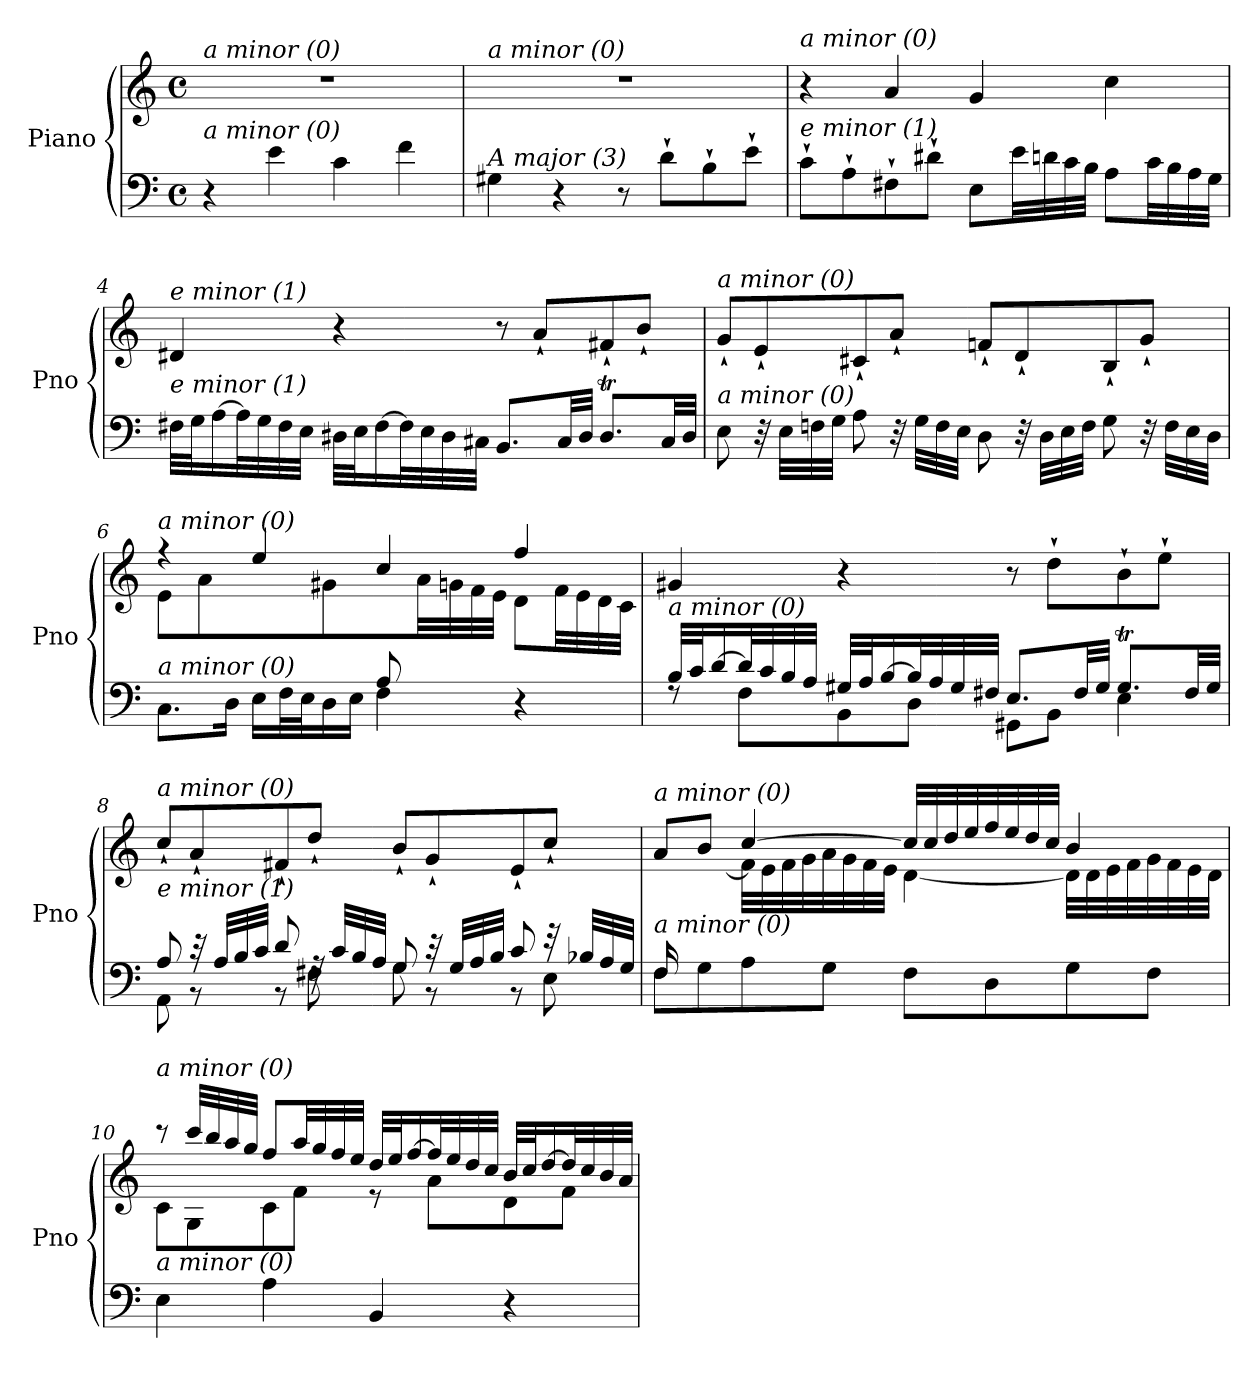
**kern	**kern
*part1	*part1
*staff2	*staff1
*I"Piano	*
*I'Pno	*
*clefF4	*clefG2
*k[]	*k[]
*M4/4	*M4/4
*met(c)	*met(c)
=1	=1
!	!LO:TX:i:t=a minor (0)
!LO:TX:i:t=a minor (0)	!
4r	1r
4e\	.
4c\	.
4f\	.
=2	=2
!	!LO:TX:i:t=a minor (0)
!LO:TX:i:t=A major (3)	!
4G#X\	1r
4r	.
8r	.
8d`\L	.
8B`\	.
8e`\J	.
=3	=3
!	!LO:TX:i:t=a minor (0)
!LO:TX:i:t=e minor (1)	!
8c`\L	4r
8A`\	.
8F#X`\	4a/
8d#X`\J	.
8E\L	4g/
32e\LL	.
32dn\	.
32c\	.
32B\JJJ	.
8A\L	4cc\
32c\LL	.
32B\	.
32A\	.
32G\JJJ	.
!!LO:LB:g=z
=4	=4
!	!LO:TX:i:t=e minor (1)
!LO:TX:i:t=e minor (1)	!
32F#X\LLL	4d#X/
32G\J	.
[16A\	.
32A\L]	.
32G\	.
32F#\	.
32E\JJJ	.
32D#X\LLL	4r
32E\J	.
[16F#\	.
32F#\L]	.
32E\	.
32D#\	.
32C#X\JJJ	.
8.BB/L	8r
.	8a`/L
32C#/LL	.
32D#/JJJ	.
8.D#t/L	8f#X`/
.	8b`/J
32C#/LL	.
32D#/JJJ	.
=5	=5
!	!LO:TX:i:t=a minor (0)
!LO:TX:i:t=a minor (0)	!
8E\	8g`/L
32r	8e`/
32E\LLL	.
32Fn\	.
32G\JJJ	.
8A\	8c#X`/
32r	8a`/J
32G\LLL	.
32F\	.
32E\JJJ	.
8D\	8fn`/L
32r	8d`/
32D\LLL	.
32E\	.
32F\JJJ	.
8G\	8B`/
32r	8g`/J
32F\LLL	.
32E\	.
32D\JJJ	.
!!LO:LB:g=z
=6	=6
*^	*^
!	!	!LO:TX:i:t=a minor (0)	!
!LO:TX:i:t=a minor (0)	!	!	!
2ryy	8.C\L	4r	8e\
.	.	.	4a\
.	16D\Jk	.	.
.	16E\LL	4ee/	.
.	32F\L	.	.
.	32E\J	.	.
.	16D\	.	8g#X\
.	16E\JJ	.	.
8A/L	4F\	4cc/	8ryy
4.ryy	.	.	32a\LL
.	.	.	32gn\
.	.	.	32f\
.	.	.	32e\JJJ
.	4r	4ff/	8d\L
.	.	.	32f\LL
.	.	.	32e\
.	.	.	32d\
.	.	.	32c\JJJ
=7	=7	=7	=7
!	!	!LO:TX:i:t=A major (3)	!
!LO:TX:i:t=a minor (0)	!	!	!
*	*	*v	*v
32B/LLL	8rF	4g#X/
32c/J	.	.
[16d/	.	.
32d/L]	8F\L	.
32c/	.	.
32B/	.	.
32A/JJJ	.	.
32G#X/LLL	8BB\	4r
32A/J	.	.
[16B/	.	.
32B/L]	8D\J	.
32A/	.	.
32G#/	.	.
32F#X/JJJ	.	.
8.E/L	8GG#X\L	8r
.	8BB\J	8dd`\L
32F#/LL	.	.
32G#/JJJ	.	.
8.G#t/L	4E\	8b`\
.	.	8ee`\J
32F#/LL	.	.
32G#/JJJ	.	.
!!LO:LB:g=z
=8	=8	=8
!	!	!LO:TX:i:t=a minor (0)
!LO:TX:i:t=e minor (1)	!	!
8A/	8AA\	8cc`/L
32r	8r	8a`/
32A/LLL	.	.
32B/	.	.
32c/JJJ	.	.
8d/	8r	8f#X`/
32rF	8F#X\	8dd`/J
32c/LLL	.	.
32B/	.	.
32A/JJJ	.	.
8G/	8G\	8b`/L
32r	8r	8g`/
32G/LLL	.	.
32A/	.	.
32B/JJJ	.	.
8c/	8r	8e`/
32r	8E\	8cc`/J
32B-X/LLL	.	.
32A/	.	.
32G/JJJ	.	.
!!LO:LB:g=z
=9	=9	=9
*	*	*^
!	!	!LO:TX:i:t=a minor (0)	!
!LO:TX:i:t=a minor (0)	!	!	!
16F/KL	8F\L	8a/L	16ryy
2...ryy	.	.	8f\
.	8G\	8b/J	.
.	.	.	[16f\Jk
.	8A\	[4cc/	32f\LLL]
.	.	.	32e\
.	.	.	32f\
.	.	.	32g\
.	8G\J	.	32a\
.	.	.	32g\
.	.	.	32f\
.	.	.	32e\JJJ
.	8F\L	32cc/LLL]	[4d\
.	.	32cc/	.
.	.	32dd/	.
.	.	32ee/	.
.	8D\	32ff/	.
.	.	32ee/	.
.	.	32dd/	.
.	.	32cc/JJJ	.
.	8G\	4b/	32d\LLL]
.	.	.	32d\
.	.	.	32e\
.	.	.	32f\
.	8F\J	.	32g\
.	.	.	32f\
.	.	.	32e\
.	.	.	32d\JJJ
*v	*v	*	*
!!LO:PB:g=z	!!
=10	=10	=10
!	!LO:TX:i:t=a minor (0)	!
!LO:TX:i:t=a minor (0)	!	!
4E\	8r	8c\L
.	32ccc/LLL	8G\
.	32bb/	.
.	32aa/	.
.	32gg/JJJ	.
4A\	8ff/L	8c\
.	32aa/LL	8f\J
.	32gg/	.
.	32ff/	.
.	32ee/JJJ	.
4BB/	32dd/LLL	8r
.	32ee/J	.
.	[16ff/	.
.	32ff/L]	8a\L
.	32ee/	.
.	32dd/	.
.	32cc/JJJ	.
4r	32b/LLL	8d\
.	32cc/J	.
.	[16dd/	.
.	32dd/L]	8f\J
.	32cc/	.
.	32b/	.
.	32a/JJJ	.
*	*v	*v
=	=
*-	*-
